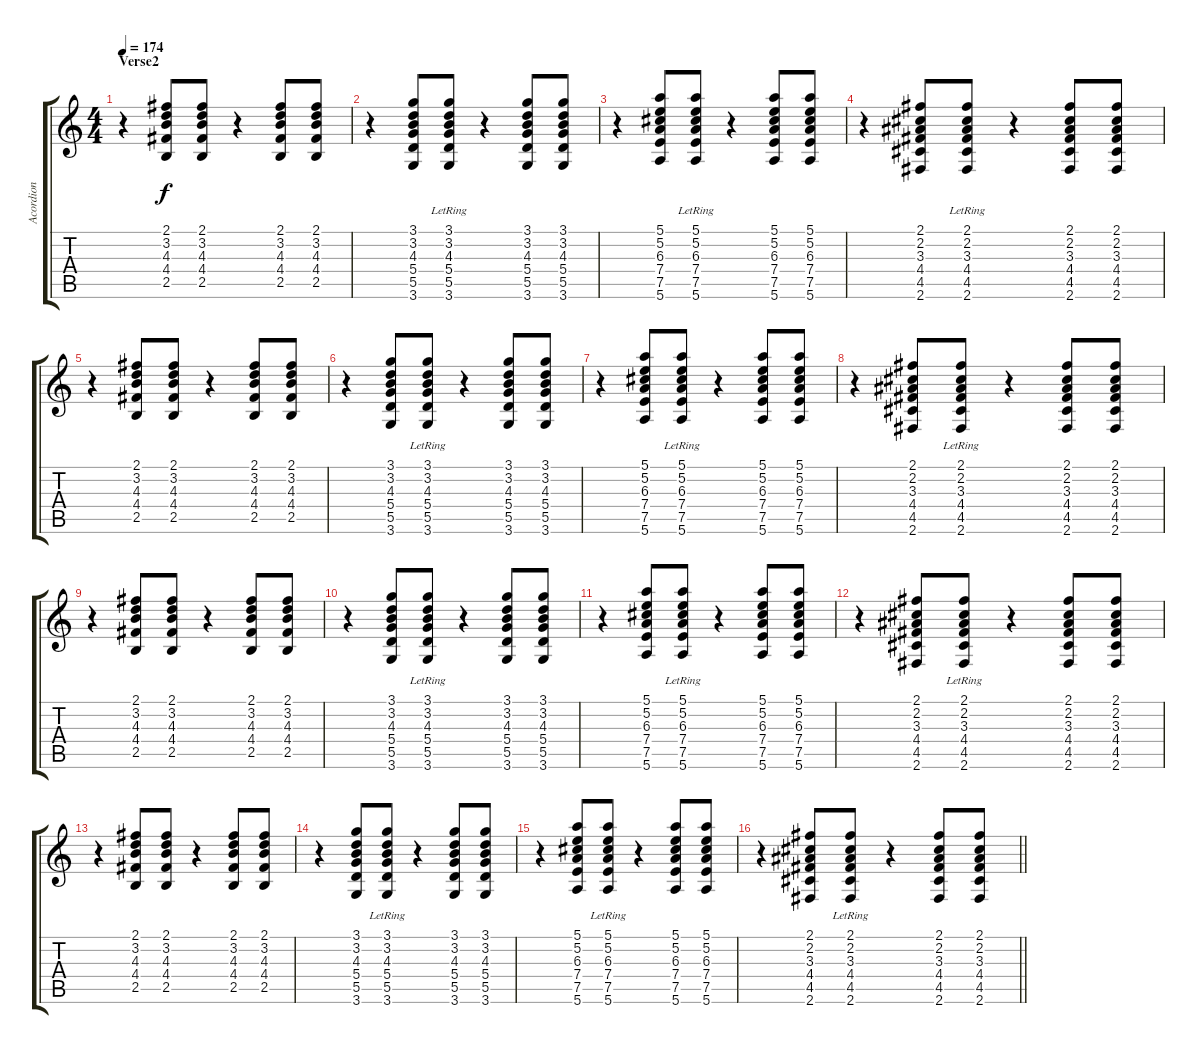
\track ("Acordion" "Acordion") {instrument electricguitarclean}
\staff {score tabs}
\tuning (E4 B3 G3 D3 A2 E2) {hide}
\ts (4 4)
\section ("" "Verse2")
\tempo 174
\clef g2
\ks c
r.4{dy f} (2.1 3.2 4.3 4.4 2.5).8 (2.1 3.2 4.3 4.4 2.5).8 r.4 (2.1 3.2 4.3 4.4 2.5).8 (2.1 3.2 4.3 4.4 2.5).8 |
r.4 (3.1 3.2 4.3 5.4 5.5 3.6).8 (3.1{lr} 3.2{lr} 4.3{lr} 5.4{lr} 5.5{lr} 3.6).8 r.4 (3.1 3.2 4.3 5.4 5.5 3.6).8 (3.1 3.2 4.3 5.4 5.5 3.6).8 |
r.4 (5.1 5.2 6.3 7.4 7.5 5.6).8 (5.1{lr} 5.2{lr} 6.3{lr} 7.4{lr} 7.5{lr} 5.6{lr}).8 r.4 (5.1 5.2 6.3 7.4 7.5 5.6).8 (5.1 5.2 6.3 7.4 7.5 5.6).8 |
r.4 (2.1 2.2 3.3 4.4 4.5 2.6).8 (2.1{lr} 2.2{lr} 3.3{lr} 4.4{lr} 4.5{lr} 2.6{lr}).8 r.4 (2.1 2.2 3.3 4.4 4.5 2.6).8 (2.1 2.2 3.3 4.4 4.5 2.6).8 |
r.4 (2.1 3.2 4.3 4.4 2.5).8 (2.1 3.2 4.3 4.4 2.5).8 r.4 (2.1 3.2 4.3 4.4 2.5).8 (2.1 3.2 4.3 4.4 2.5).8 |
r.4 (3.1 3.2 4.3 5.4 5.5 3.6).8 (3.1{lr} 3.2{lr} 4.3{lr} 5.4{lr} 5.5{lr} 3.6).8 r.4 (3.1 3.2 4.3 5.4 5.5 3.6).8 (3.1 3.2 4.3 5.4 5.5 3.6).8 |
r.4 (5.1 5.2 6.3 7.4 7.5 5.6).8 (5.1{lr} 5.2{lr} 6.3{lr} 7.4{lr} 7.5{lr} 5.6{lr}).8 r.4 (5.1 5.2 6.3 7.4 7.5 5.6).8 (5.1 5.2 6.3 7.4 7.5 5.6).8 |
r.4 (2.1 2.2 3.3 4.4 4.5 2.6).8 (2.1{lr} 2.2{lr} 3.3{lr} 4.4{lr} 4.5{lr} 2.6{lr}).8 r.4 (2.1 2.2 3.3 4.4 4.5 2.6).8 (2.1 2.2 3.3 4.4 4.5 2.6).8 |
r.4 (2.1 3.2 4.3 4.4 2.5).8 (2.1 3.2 4.3 4.4 2.5).8 r.4 (2.1 3.2 4.3 4.4 2.5).8 (2.1 3.2 4.3 4.4 2.5).8 |
r.4 (3.1 3.2 4.3 5.4 5.5 3.6).8 (3.1{lr} 3.2{lr} 4.3{lr} 5.4{lr} 5.5{lr} 3.6).8 r.4 (3.1 3.2 4.3 5.4 5.5 3.6).8 (3.1 3.2 4.3 5.4 5.5 3.6).8 |
r.4 (5.1 5.2 6.3 7.4 7.5 5.6).8 (5.1{lr} 5.2{lr} 6.3{lr} 7.4{lr} 7.5{lr} 5.6{lr}).8 r.4 (5.1 5.2 6.3 7.4 7.5 5.6).8 (5.1 5.2 6.3 7.4 7.5 5.6).8 |
r.4 (2.1 2.2 3.3 4.4 4.5 2.6).8 (2.1{lr} 2.2{lr} 3.3{lr} 4.4{lr} 4.5{lr} 2.6{lr}).8 r.4 (2.1 2.2 3.3 4.4 4.5 2.6).8 (2.1 2.2 3.3 4.4 4.5 2.6).8 |
r.4 (2.1 3.2 4.3 4.4 2.5).8 (2.1 3.2 4.3 4.4 2.5).8 r.4 (2.1 3.2 4.3 4.4 2.5).8 (2.1 3.2 4.3 4.4 2.5).8 |
r.4 (3.1 3.2 4.3 5.4 5.5 3.6).8 (3.1{lr} 3.2{lr} 4.3{lr} 5.4{lr} 5.5{lr} 3.6).8 r.4 (3.1 3.2 4.3 5.4 5.5 3.6).8 (3.1 3.2 4.3 5.4 5.5 3.6).8 |
r.4 (5.1 5.2 6.3 7.4 7.5 5.6).8 (5.1{lr} 5.2{lr} 6.3{lr} 7.4{lr} 7.5{lr} 5.6{lr}).8 r.4 (5.1 5.2 6.3 7.4 7.5 5.6).8 (5.1 5.2 6.3 7.4 7.5 5.6).8 |
\barLineRight lightlight
r.4 (2.1 2.2 3.3 4.4 4.5 2.6).8 (2.1{lr} 2.2{lr} 3.3{lr} 4.4{lr} 4.5{lr} 2.6{lr}).8 r.4 (2.1 2.2 3.3 4.4 4.5 2.6).8 (2.1 2.2 3.3 4.4 4.5 2.6).8
